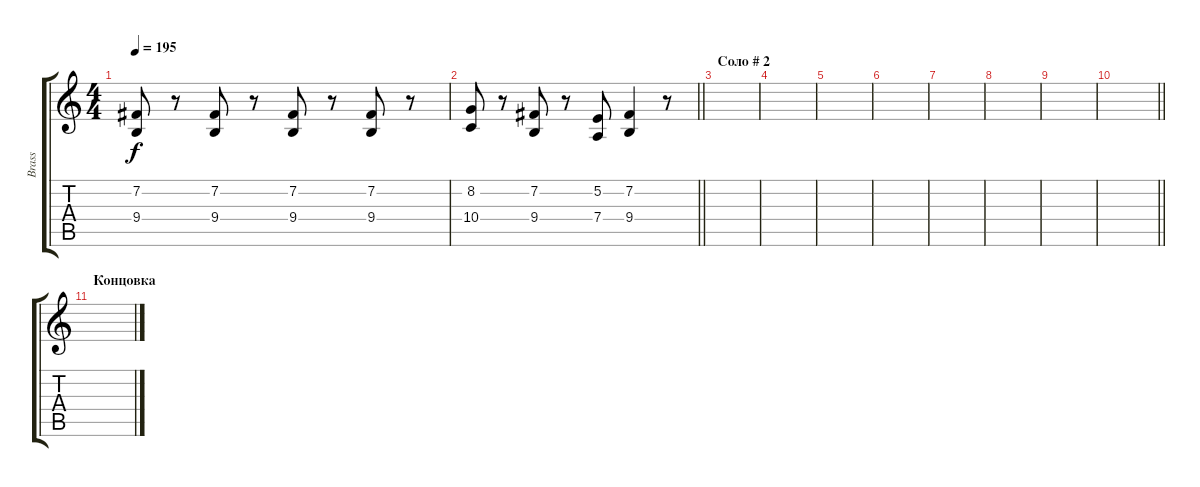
\track ("Brass" "Brass") {instrument brasssection}
\staff {score tabs}
\tuning (E4 B3 G3 D3 A2 E2) {hide}
\ts (4 4)
\tempo 195
\clef g2
\ks c
(7.2 9.4).8{dy f} r.8 (7.2 9.4).8 r.8 (7.2 9.4).8 r.8 (7.2 9.4).8 r.8 |
\barLineRight lightlight
(8.2 10.4).8 r.8 (7.2 9.4).8 r.8 (5.2 7.4).8 (7.2 9.4).4 r.8 |
\section ("" "Соло # 2")
|
|
|
|
|
|
|
\barLineRight lightlight
|
\section ("" "Концовка")
